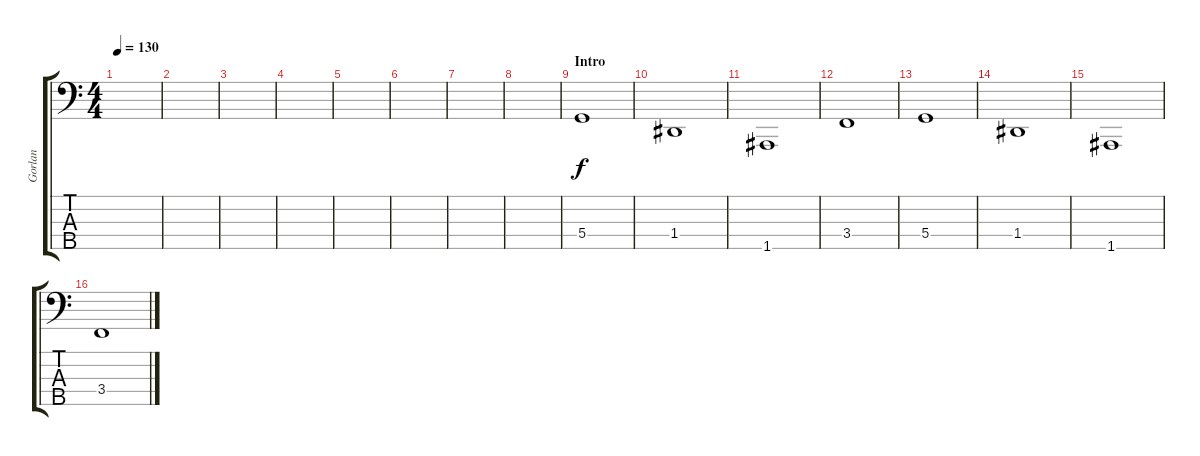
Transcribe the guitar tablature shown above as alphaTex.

\track ("Gorlan" "Gorlan") {instrument electricbasspick}
\staff {score tabs}
\tuning (F2 C2 G1 D1 A0) {hide}
\ts (4 4)
\tempo 130
\clef f4
\ks c
|
|
|
|
|
|
|
|
\section ("" "Intro")
5.4.1 |
1.4.1 |
1.5.1 |
3.4.1 |
5.4.1 |
1.4.1 |
1.5.1 |
3.4.1
